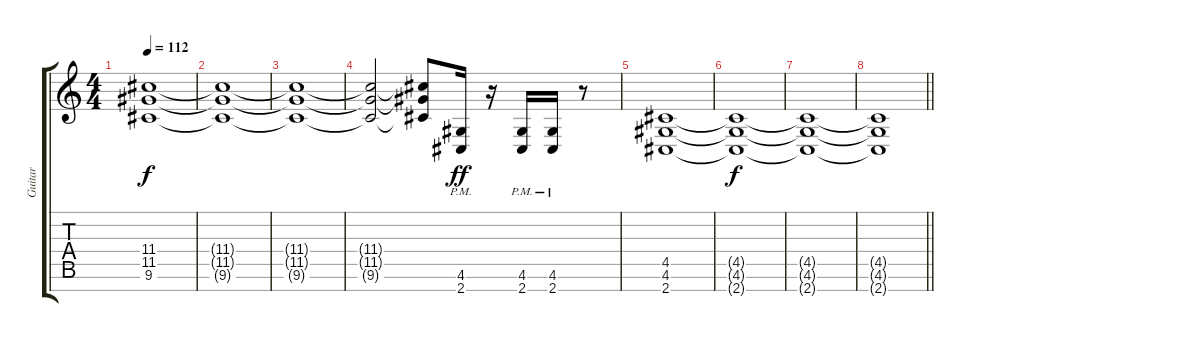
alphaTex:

\track ("Guitar" "Guitar") {instrument overdrivenguitar}
\staff {score tabs}
\tuning (E4 B3 G3 D3 A2 E2 B1) {hide}
\ts (4 4)
\tempo 112
\clef g2
\ks c
(11.4 11.5 9.6).1{dy f volume 3} |
(11.4{t} 11.5{t} 9.6{t}).1 |
(11.4{t} 11.5{t} 9.6{t}).1 |
(11.4{t} 11.5{t} 9.6{t}).2 (11.4{t} 11.5{t} 9.6{t}).8 (4.6{pm} 2.7{pm}).16{dy ff volume 12} r.16 (4.6{pm} 2.7{pm}).16 (4.6{pm} 2.7{pm}).16 r.8 |
(4.5 4.6 2.7).1{volume 2} |
(4.5{t} 4.6{t} 2.7{t}).1{dy f} |
(4.5{t} 4.6{t} 2.7{t}).1 |
\barLineRight lightlight
(4.5{t} 4.6{t} 2.7{t}).1
